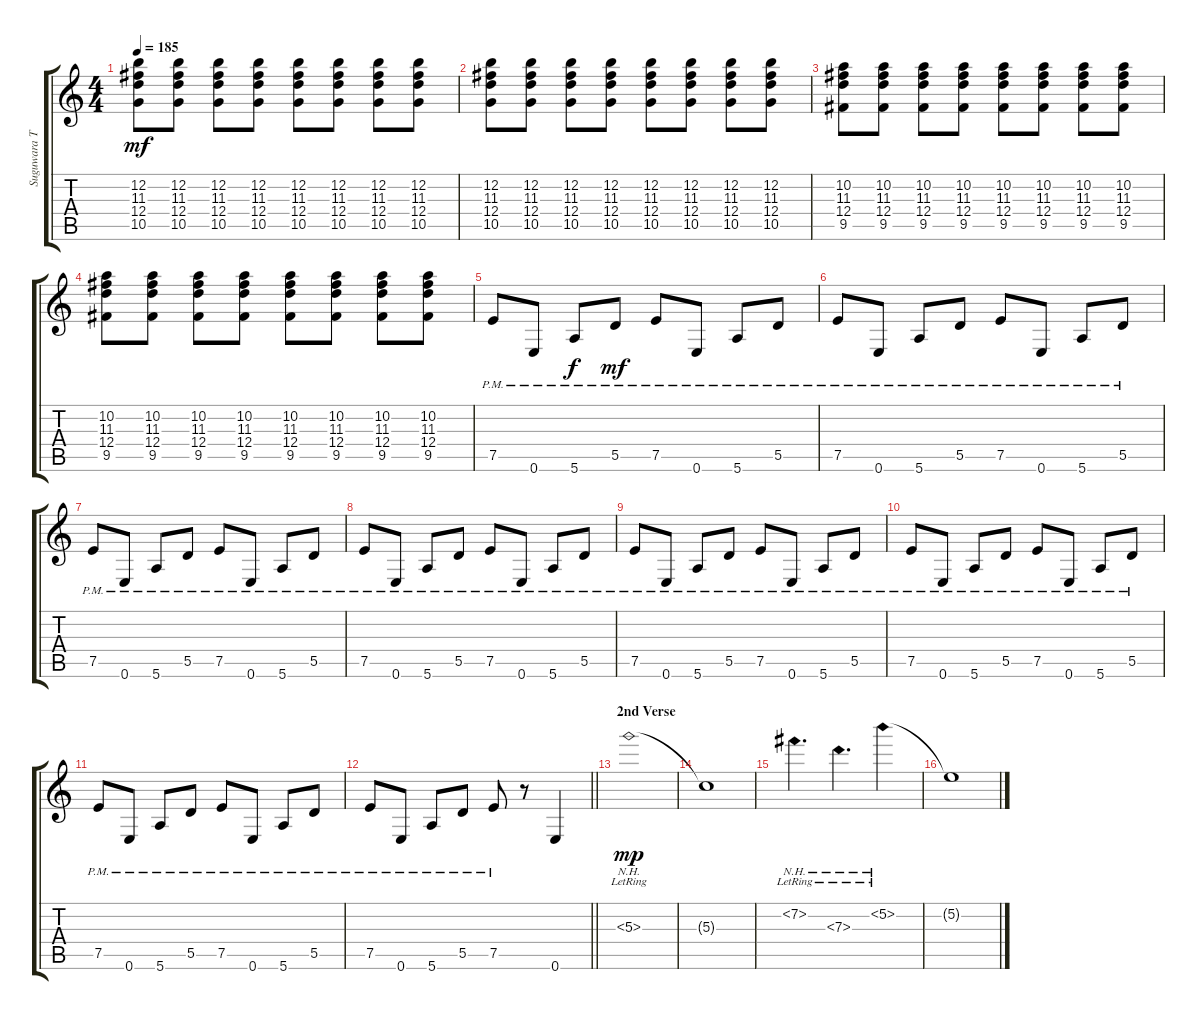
\track ("Suguwara Takuro" "Suguwara T") {instrument overdrivenguitar}
\staff {score tabs}
\tuning (E4 B3 G3 D3 A2 E2) {hide}
\ts (4 4)
\tempo 185
\clef g2
\ks c
(12.2 11.3 12.4 10.5).8{dy mf instrument electricguitarclean} (12.2 11.3 12.4 10.5).8 (12.2 11.3 12.4 10.5).8 (12.2 11.3 12.4 10.5).8 (12.2 11.3 12.4 10.5).8 (12.2 11.3 12.4 10.5).8 (12.2 11.3 12.4 10.5).8 (12.2 11.3 12.4 10.5).8 |
(12.2 11.3 12.4 10.5).8 (12.2 11.3 12.4 10.5).8 (12.2 11.3 12.4 10.5).8 (12.2 11.3 12.4 10.5).8 (12.2 11.3 12.4 10.5).8 (12.2 11.3 12.4 10.5).8 (12.2 11.3 12.4 10.5).8 (12.2 11.3 12.4 10.5).8 |
(10.2 11.3 12.4 9.5).8 (10.2 11.3 12.4 9.5).8 (10.2 11.3 12.4 9.5).8 (10.2 11.3 12.4 9.5).8 (10.2 11.3 12.4 9.5).8 (10.2 11.3 12.4 9.5).8 (10.2 11.3 12.4 9.5).8 (10.2 11.3 12.4 9.5).8 |
(10.2 11.3 12.4 9.5).8 (10.2 11.3 12.4 9.5).8 (10.2 11.3 12.4 9.5).8 (10.2 11.3 12.4 9.5).8 (10.2 11.3 12.4 9.5).8 (10.2 11.3 12.4 9.5).8 (10.2 11.3 12.4 9.5).8 (10.2 11.3 12.4 9.5).8 |
7.5{pm}.8{instrument electricguitarmuted} 0.6{pm}.8 5.6{pm}.8{dy f} 5.5{pm}.8{dy mf} 7.5{pm}.8 0.6{pm}.8 5.6{pm}.8 5.5{pm}.8 |
7.5{pm}.8 0.6{pm}.8 5.6{pm}.8 5.5{pm}.8 7.5{pm}.8 0.6{pm}.8 5.6{pm}.8 5.5{pm}.8 |
7.5{pm}.8 0.6{pm}.8 5.6{pm}.8 5.5{pm}.8 7.5{pm}.8 0.6{pm}.8 5.6{pm}.8 5.5{pm}.8 |
7.5{pm}.8 0.6{pm}.8 5.6{pm}.8 5.5{pm}.8 7.5{pm}.8 0.6{pm}.8 5.6{pm}.8 5.5{pm}.8 |
7.5{pm}.8 0.6{pm}.8 5.6{pm}.8 5.5{pm}.8 7.5{pm}.8 0.6{pm}.8 5.6{pm}.8 5.5{pm}.8 |
7.5{pm}.8 0.6{pm}.8 5.6{pm}.8 5.5{pm}.8 7.5{pm}.8 0.6{pm}.8 5.6{pm}.8 5.5{pm}.8 |
7.5{pm}.8 0.6{pm}.8 5.6{pm}.8 5.5{pm}.8 7.5{pm}.8 0.6{pm}.8 5.6{pm}.8 5.5{pm}.8 |
\barLineRight lightlight
7.5{pm}.8 0.6{pm}.8 5.6{pm}.8 5.5{pm}.8 7.5{pm}.8 r.8 0.6.4 |
\section ("" "2nd Verse")
5.3{nh lr}.1{dy mp balance 4 instrument electricguitarjazz} |
5.3{t}.1 |
7.2{nh lr}.4{d} 7.3{nh lr}.4{d} 5.2{nh lr}.4 |
5.2{t}.1
